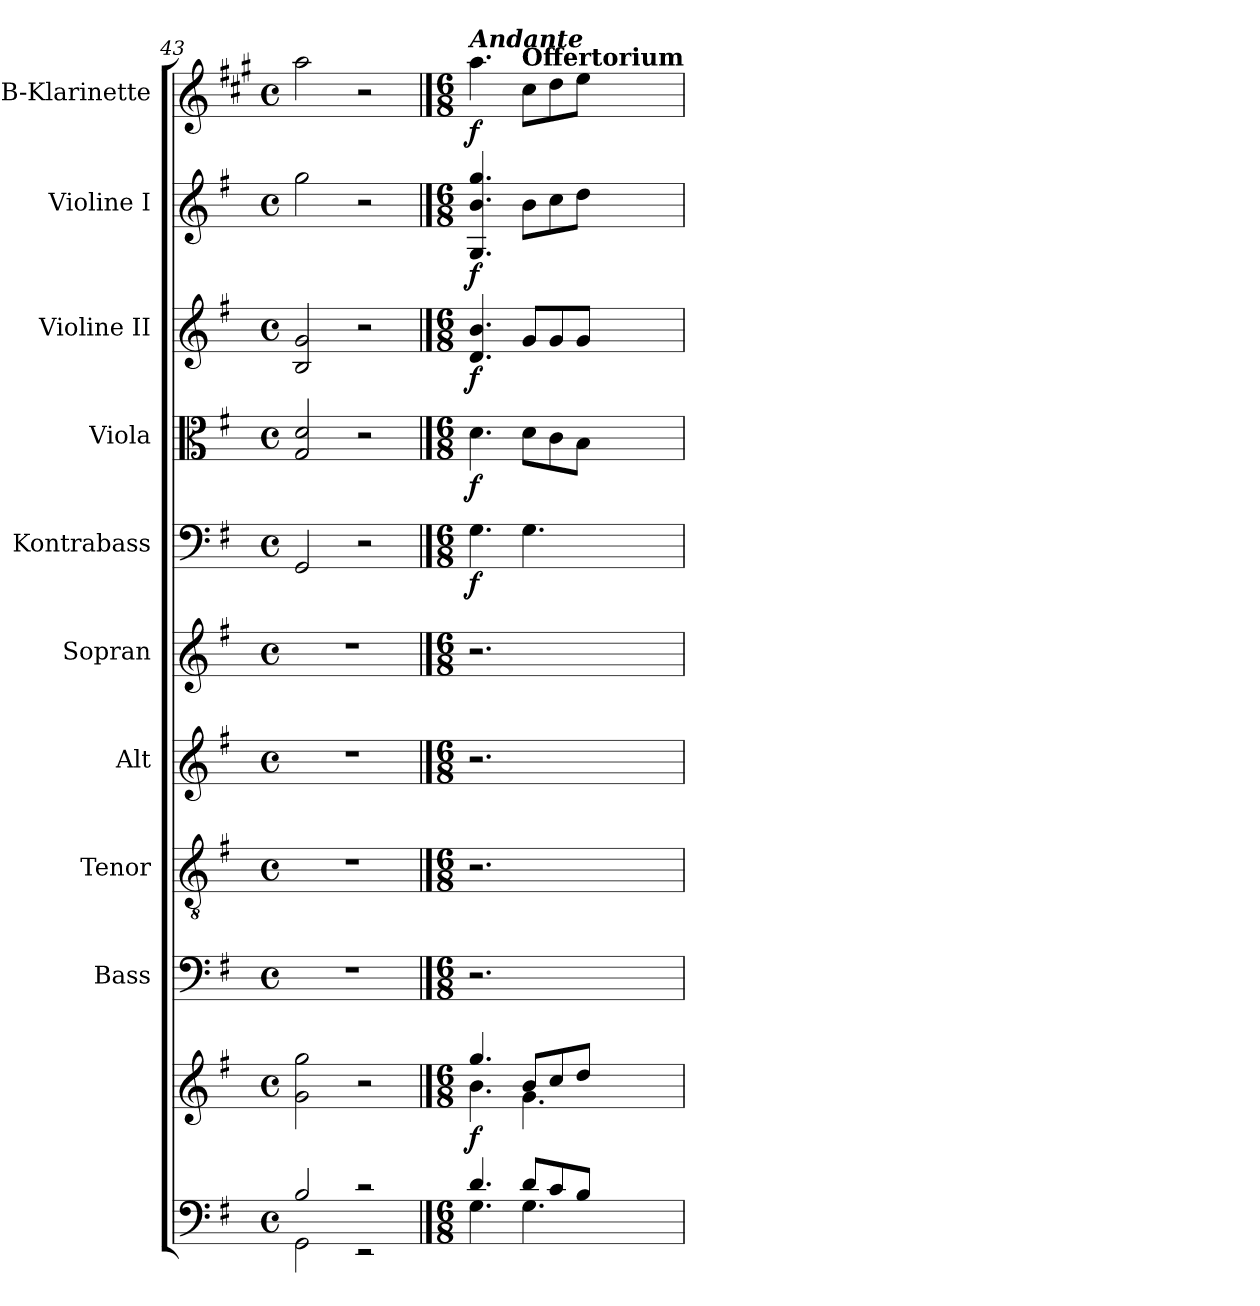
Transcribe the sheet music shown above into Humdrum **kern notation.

**kern	**kern	**dynam	**kern	**kern	**kern	**kern	**kern	**dynam	**kern	**dynam	**kern	**dynam	**kern	**dynam	**kern	**dynam
*part10	*part10	*part10	*part9	*part8	*part7	*part6	*part5	*part5	*part4	*part4	*part3	*part3	*part2	*part2	*part1	*part1
*staff11	*staff10	*staff10/11	*staff9	*staff8	*staff7	*staff6	*staff5	*staff5	*staff4	*staff4	*staff3	*staff3	*staff2	*staff2	*staff1	*staff1
*	*	*	*I"Bass	*I"Tenor	*I"Alt	*I"Sopran	*I"Kontrabass	*	*I"Viola	*	*I"Violine II	*	*I"Violine I	*	*I"B-Klarinette	*
*	*	*	*I'B.	*I'T.	*I'A.	*I'S.	*I'Kb.	*	*I'Vla.	*	*I'Vl. II	*	*I'Vl. I	*	*I'B Kl.	*
*clefF4	*clefG2	*	*clefF4	*clefGv2	*clefG2	*clefG2	*clefF4	*	*clefC3	*	*clefG2	*	*clefG2	*	*clefG2	*
*	*	*	*	*	*	*	*ITrd7c12	*	*	*	*	*	*	*	*ITrd1c2	*
*k[f#]	*k[f#]	*	*k[f#]	*k[f#]	*k[f#]	*k[f#]	*k[f#]	*	*k[f#]	*	*k[f#]	*	*k[f#]	*	*k[f#]	*
*G:	*G:	*	*G:	*G:	*G:	*G:	*G:	*	*G:	*	*G:	*	*G:	*	*G:	*
*M4/4	*M4/4	*	*M4/4	*M4/4	*M4/4	*M4/4	*M4/4	*	*M4/4	*	*M4/4	*	*M4/4	*	*M4/4	*
*met(c)	*met(c)	*	*met(c)	*met(c)	*met(c)	*met(c)	*met(c)	*	*met(c)	*	*met(c)	*	*met(c)	*	*met(c)	*
=43	=43	=43	=43	=43	=43	=43	=43	=43	=43	=43	=43	=43	=43	=43	=43	=43
*^	*	*	*	*	*	*	*	*	*	*	*	*	*	*	*	*
2B/	2GG\	2g\ 2gg\	.	1r	1r	1r	1r	2GGG/	.	2G/ 2d/	.	2B/ 2g/	.	2gg\	.	2gg\	.
2r	2r	2r	.	.	.	.	.	2r	.	2r	.	2r	.	2r	.	2r	.
!!LO:PB:g=z
==44	==44	==44	==44	==44	==44	==44	==44	==44	==44	==44	==44	==44	==44	==44	==44	==44	==44
*M6/8	*	*M6/8	*	*M6/8	*M6/8	*M6/8	*M6/8	*M6/8	*	*M6/8	*	*M6/8	*	*M6/8	*	*M6/8	*
*	*	*^	*	*	*	*	*	*	*	*	*	*	*	*	*	*	*
!	!	!	!	!	!	!	!	!	!	!	!	!	!	!	!	!	!LO:TX:a:Bi:t=Andante	!
!	!	!	!	!LO:DY:b	!	!	!	!	!	!LO:DY:b	!	!LO:DY:b	!	!LO:DY:b	!	!LO:DY:b	!	!LO:DY:b
4.d/	4.G\	4.gg/	4.b\	f	2.r	2.r	2.r	2.r	4.GG\	f	4.d\	f	4.d/ 4.b/	f	4.G/ 4.b/ 4.gg/	f	4.gg\	f
8d/L	4.G\	8b/L	4.g\	.	.	.	.	.	4.GG\	.	8d\L	.	8g/L	.	8b\L	.	8b\L	.
8c/	.	8cc/	.	.	.	.	.	.	.	.	8c\	.	8g/	.	8cc\	.	8cc\	.
8B/J	.	8dd/J	.	.	.	.	.	.	.	.	8B\J	.	8g/J	.	8dd\J	.	8dd\J	.
2.ryy	2.ryy	2.ryy	2.ryy	.	2.ryy	2.ryy	2.ryy	2.ryy	2.ryy	.	2.ryy	.	2.ryy	.	2.ryy	.	2.ryy	.
!	!	!	!	!	!	!	!	!	!	!	!	!	!	!	!	!	!LO:TX:a:B:t=Offertorium	!
*v	*v	*	*	*	*	*	*	*	*	*	*	*	*	*	*	*	*	*
*	*v	*v	*	*	*	*	*	*	*	*	*	*	*	*	*	*	*
=	=	=	=	=	=	=	=	=	=	=	=	=	=	=	=	=
*-	*-	*-	*-	*-	*-	*-	*-	*-	*-	*-	*-	*-	*-	*-	*-	*-
